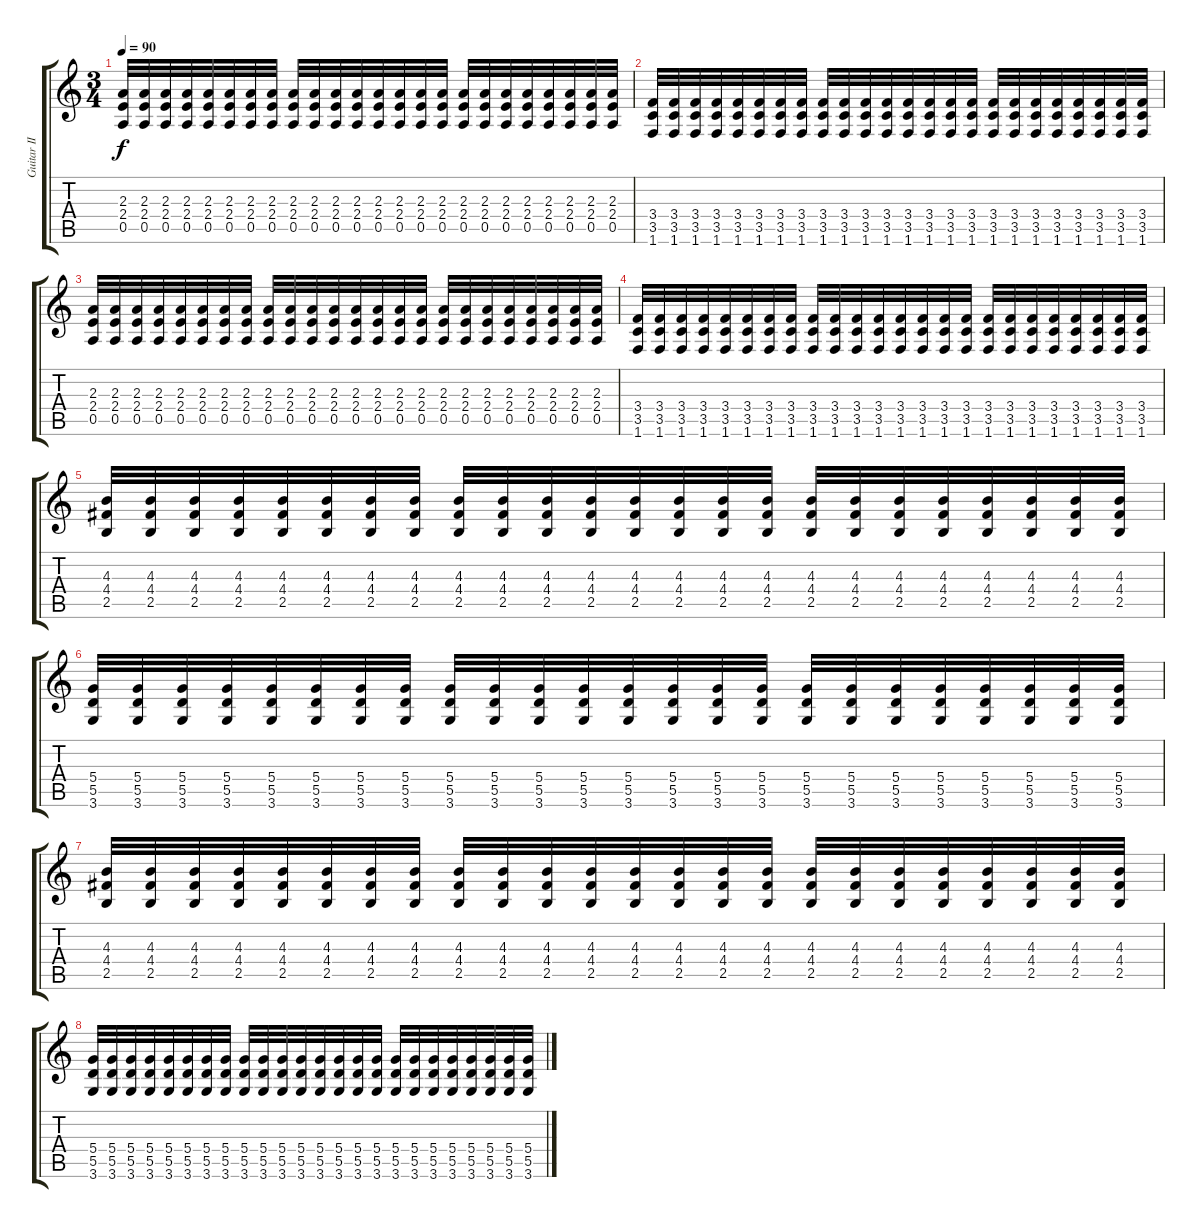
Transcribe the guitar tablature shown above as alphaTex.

\track ("Guitar II" "Guitar II") {instrument distortionguitar}
\staff {score tabs}
\tuning (E4 B3 G3 D3 A2 E2) {hide}
\ts (3 4)
\tempo 90
\clef g2
\ks c
(2.3 2.4 0.5).32{dy f} (2.3 2.4 0.5).32 (2.3 2.4 0.5).32 (2.3 2.4 0.5).32 (2.3 2.4 0.5).32 (2.3 2.4 0.5).32 (2.3 2.4 0.5).32 (2.3 2.4 0.5).32 (2.3 2.4 0.5).32 (2.3 2.4 0.5).32 (2.3 2.4 0.5).32 (2.3 2.4 0.5).32 (2.3 2.4 0.5).32 (2.3 2.4 0.5).32 (2.3 2.4 0.5).32 (2.3 2.4 0.5).32 (2.3 2.4 0.5).32 (2.3 2.4 0.5).32 (2.3 2.4 0.5).32 (2.3 2.4 0.5).32 (2.3 2.4 0.5).32 (2.3 2.4 0.5).32 (2.3 2.4 0.5).32 (2.3 2.4 0.5).32 |
(3.4 3.5 1.6).32 (3.4 3.5 1.6).32 (3.4 3.5 1.6).32 (3.4 3.5 1.6).32 (3.4 3.5 1.6).32 (3.4 3.5 1.6).32 (3.4 3.5 1.6).32 (3.4 3.5 1.6).32 (3.4 3.5 1.6).32 (3.4 3.5 1.6).32 (3.4 3.5 1.6).32 (3.4 3.5 1.6).32 (3.4 3.5 1.6).32 (3.4 3.5 1.6).32 (3.4 3.5 1.6).32 (3.4 3.5 1.6).32 (3.4 3.5 1.6).32 (3.4 3.5 1.6).32 (3.4 3.5 1.6).32 (3.4 3.5 1.6).32 (3.4 3.5 1.6).32 (3.4 3.5 1.6).32 (3.4 3.5 1.6).32 (3.4 3.5 1.6).32 |
(2.3 2.4 0.5).32 (2.3 2.4 0.5).32 (2.3 2.4 0.5).32 (2.3 2.4 0.5).32 (2.3 2.4 0.5).32 (2.3 2.4 0.5).32 (2.3 2.4 0.5).32 (2.3 2.4 0.5).32 (2.3 2.4 0.5).32 (2.3 2.4 0.5).32 (2.3 2.4 0.5).32 (2.3 2.4 0.5).32 (2.3 2.4 0.5).32 (2.3 2.4 0.5).32 (2.3 2.4 0.5).32 (2.3 2.4 0.5).32 (2.3 2.4 0.5).32 (2.3 2.4 0.5).32 (2.3 2.4 0.5).32 (2.3 2.4 0.5).32 (2.3 2.4 0.5).32 (2.3 2.4 0.5).32 (2.3 2.4 0.5).32 (2.3 2.4 0.5).32 |
(3.4 3.5 1.6).32 (3.4 3.5 1.6).32 (3.4 3.5 1.6).32 (3.4 3.5 1.6).32 (3.4 3.5 1.6).32 (3.4 3.5 1.6).32 (3.4 3.5 1.6).32 (3.4 3.5 1.6).32 (3.4 3.5 1.6).32 (3.4 3.5 1.6).32 (3.4 3.5 1.6).32 (3.4 3.5 1.6).32 (3.4 3.5 1.6).32 (3.4 3.5 1.6).32 (3.4 3.5 1.6).32 (3.4 3.5 1.6).32 (3.4 3.5 1.6).32 (3.4 3.5 1.6).32 (3.4 3.5 1.6).32 (3.4 3.5 1.6).32 (3.4 3.5 1.6).32 (3.4 3.5 1.6).32 (3.4 3.5 1.6).32 (3.4 3.5 1.6).32 |
(4.3 4.4 2.5).32 (4.3 4.4 2.5).32 (4.3 4.4 2.5).32 (4.3 4.4 2.5).32 (4.3 4.4 2.5).32 (4.3 4.4 2.5).32 (4.3 4.4 2.5).32 (4.3 4.4 2.5).32 (4.3 4.4 2.5).32 (4.3 4.4 2.5).32 (4.3 4.4 2.5).32 (4.3 4.4 2.5).32 (4.3 4.4 2.5).32 (4.3 4.4 2.5).32 (4.3 4.4 2.5).32 (4.3 4.4 2.5).32 (4.3 4.4 2.5).32 (4.3 4.4 2.5).32 (4.3 4.4 2.5).32 (4.3 4.4 2.5).32 (4.3 4.4 2.5).32 (4.3 4.4 2.5).32 (4.3 4.4 2.5).32 (4.3 4.4 2.5).32 |
(5.4 5.5 3.6).32 (5.4 5.5 3.6).32 (5.4 5.5 3.6).32 (5.4 5.5 3.6).32 (5.4 5.5 3.6).32 (5.4 5.5 3.6).32 (5.4 5.5 3.6).32 (5.4 5.5 3.6).32 (5.4 5.5 3.6).32 (5.4 5.5 3.6).32 (5.4 5.5 3.6).32 (5.4 5.5 3.6).32 (5.4 5.5 3.6).32 (5.4 5.5 3.6).32 (5.4 5.5 3.6).32 (5.4 5.5 3.6).32 (5.4 5.5 3.6).32 (5.4 5.5 3.6).32 (5.4 5.5 3.6).32 (5.4 5.5 3.6).32 (5.4 5.5 3.6).32 (5.4 5.5 3.6).32 (5.4 5.5 3.6).32 (5.4 5.5 3.6).32 |
(4.3 4.4 2.5).32 (4.3 4.4 2.5).32 (4.3 4.4 2.5).32 (4.3 4.4 2.5).32 (4.3 4.4 2.5).32 (4.3 4.4 2.5).32 (4.3 4.4 2.5).32 (4.3 4.4 2.5).32 (4.3 4.4 2.5).32 (4.3 4.4 2.5).32 (4.3 4.4 2.5).32 (4.3 4.4 2.5).32 (4.3 4.4 2.5).32 (4.3 4.4 2.5).32 (4.3 4.4 2.5).32 (4.3 4.4 2.5).32 (4.3 4.4 2.5).32 (4.3 4.4 2.5).32 (4.3 4.4 2.5).32 (4.3 4.4 2.5).32 (4.3 4.4 2.5).32 (4.3 4.4 2.5).32 (4.3 4.4 2.5).32 (4.3 4.4 2.5).32 |
(5.4 5.5 3.6).32 (5.4 5.5 3.6).32 (5.4 5.5 3.6).32 (5.4 5.5 3.6).32 (5.4 5.5 3.6).32 (5.4 5.5 3.6).32 (5.4 5.5 3.6).32 (5.4 5.5 3.6).32 (5.4 5.5 3.6).32 (5.4 5.5 3.6).32 (5.4 5.5 3.6).32 (5.4 5.5 3.6).32 (5.4 5.5 3.6).32 (5.4 5.5 3.6).32 (5.4 5.5 3.6).32 (5.4 5.5 3.6).32 (5.4 5.5 3.6).32 (5.4 5.5 3.6).32 (5.4 5.5 3.6).32 (5.4 5.5 3.6).32 (5.4 5.5 3.6).32 (5.4 5.5 3.6).32 (5.4 5.5 3.6).32 (5.4 5.5 3.6).32
